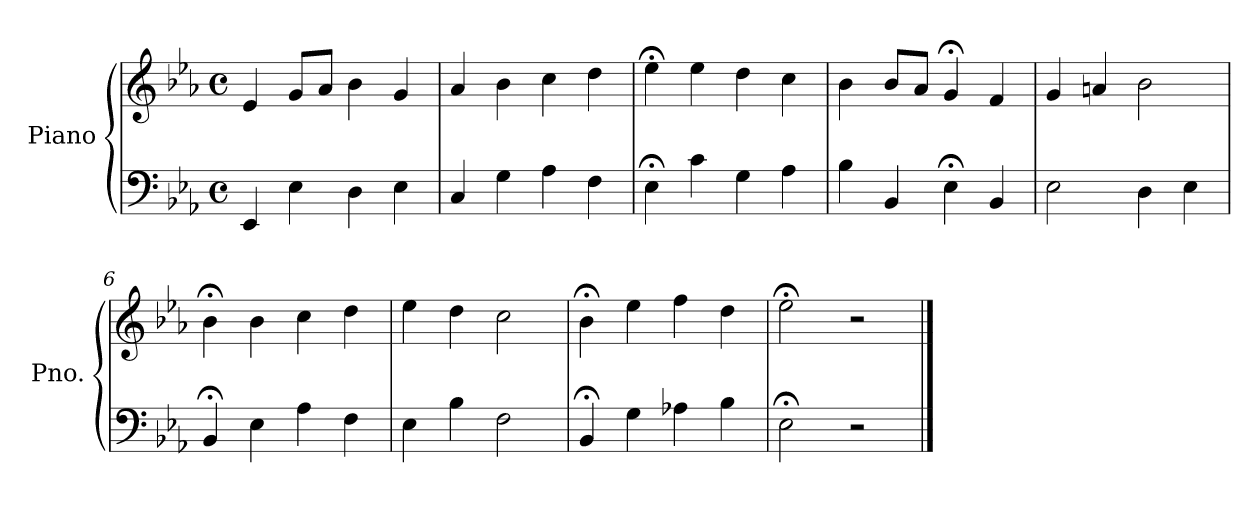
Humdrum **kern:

**kern	**kern
*part1	*part1
*staff2	*staff1
*I"Piano	*
*I'Pno.	*
*clefF4	*clefG2
*k[b-e-a-]	*k[b-e-a-]
*M4/4	*M4/4
*met(c)	*met(c)
=1	=1
4EE-/	4e-/
4E-\	8g/L
.	8a-/J
4D\	4b-\
4E-\	4g/
=2	=2
4C/	4a-/
4G\	4b-\
4A-\	4cc\
4F\	4dd\
=3	=3
4E-;<\	4ee-;<\
4c\	4ee-\
4G\	4dd\
4A-\	4cc\
=4	=4
4B-\	4b-\
4BB-/	8b-/L
.	8a-/J
4E-;<\	4g;</
4BB-/	4f/
=5	=5
2E-\	4g/
.	4an/
4D\	2b-\
4E-\	.
=6	=6
4BB-;</	4b-;<\
4E-\	4b-\
4A-\	4cc\
4F\	4dd\
=7	=7
4E-\	4ee-\
4B-\	4dd\
2F\	2cc\
!!LO:LB:g=z
=8	=8
4BB-;</	4b-;<\
4G\	4ee-\
4A-X\	4ff\
4B-\	4dd\
=9	=9
2E-;<\	2ee-;<\
2r	2r
==	==
*-	*-
